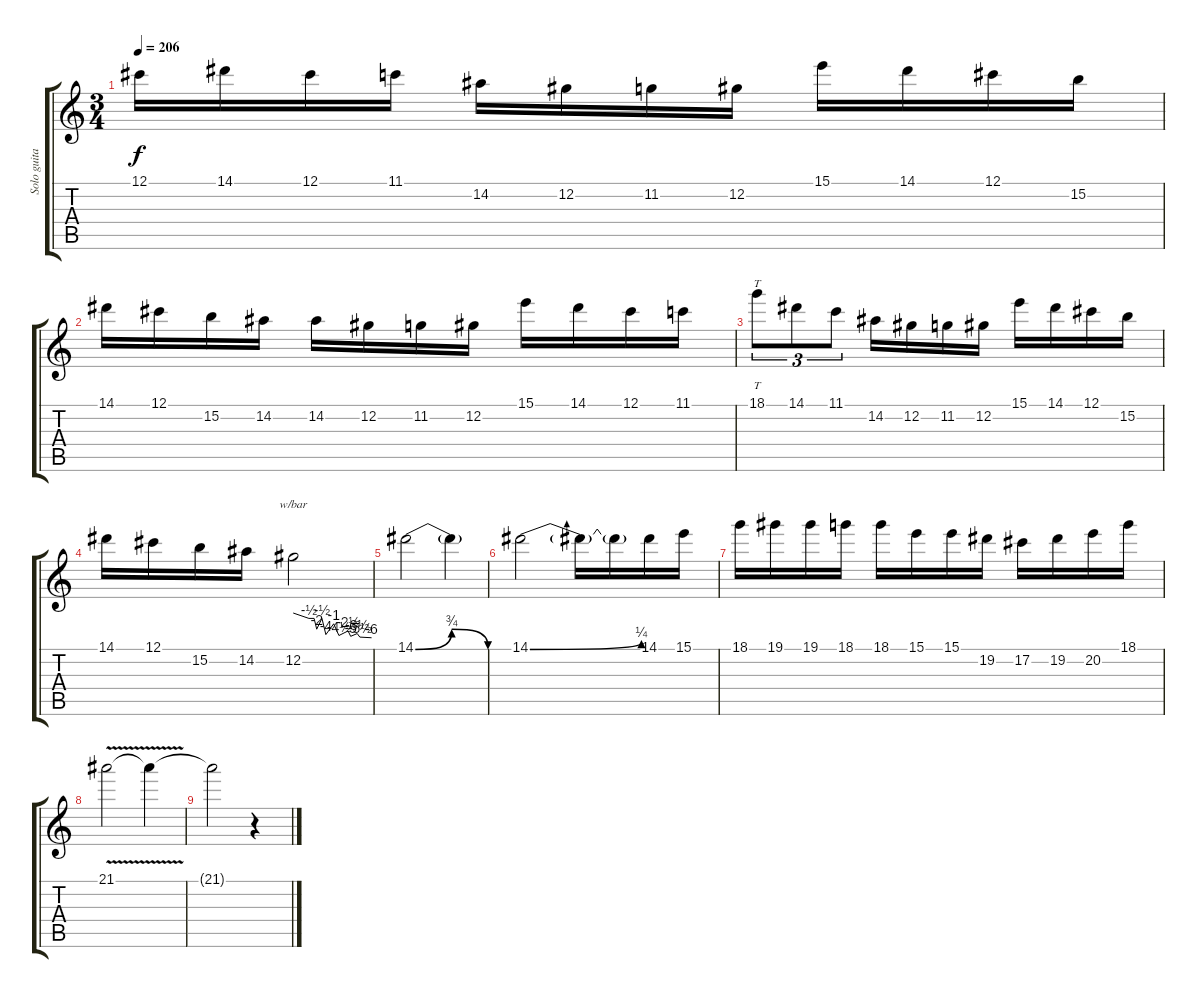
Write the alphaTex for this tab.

\track ("Solo guitar" "Solo guita") {instrument distortionguitar}
\staff {score tabs}
\tuning (Db4 Ab3 E3 B2 Gb2 Db2) {hide}
\ts (3 4)
\tempo 206
\clef g2
\ks c
12.1.16{dy f balance 12} 14.1.16 12.1.16 11.1.16 14.2.16 12.2.16 11.2.16 12.2.16 15.1.16 14.1.16 12.1.16 15.2.16 |
14.1.16 12.1.16 15.2.16 14.2.16 14.2.16 12.2.16 11.2.16 12.2.16 15.1.16 14.1.16 12.1.16 11.1.16 |
18.1.8{tt tu (3 2)} 14.1.8{tu (3 2)} 11.1.8{tu (3 2)} 14.2.16 12.2.16 11.2.16 12.2.16 15.1.16 14.1.16 12.1.16 15.2.16 |
14.1.16 12.1.16 15.2.16 14.2.16 12.2.2{tbe (custom default 0 0 12 -2 16 -2 18 -8 22 -2 25 -16 31 -4 35 -18 42 -10 44 -20 49 -14 51 -22 60 -24)} |
14.1{be (bendrelease 0 0 15 3 45 3 60 0)}.2 14.1{t}.4 |
14.1{be (bend 0 0 60 1)}.2 14.1{t}.16 14.1{t}.16 14.1.16 15.1.16 |
18.1.16 19.1.16 19.1.16 18.1.16 18.1.16 15.1.16 15.1.16 19.2.16 17.2.16 19.2.16 20.2.16 18.1.16 |
21.1{v}.2 21.1{t}.4 |
21.1{t}.2{volume 0 instrument distortionguitar} r.4
